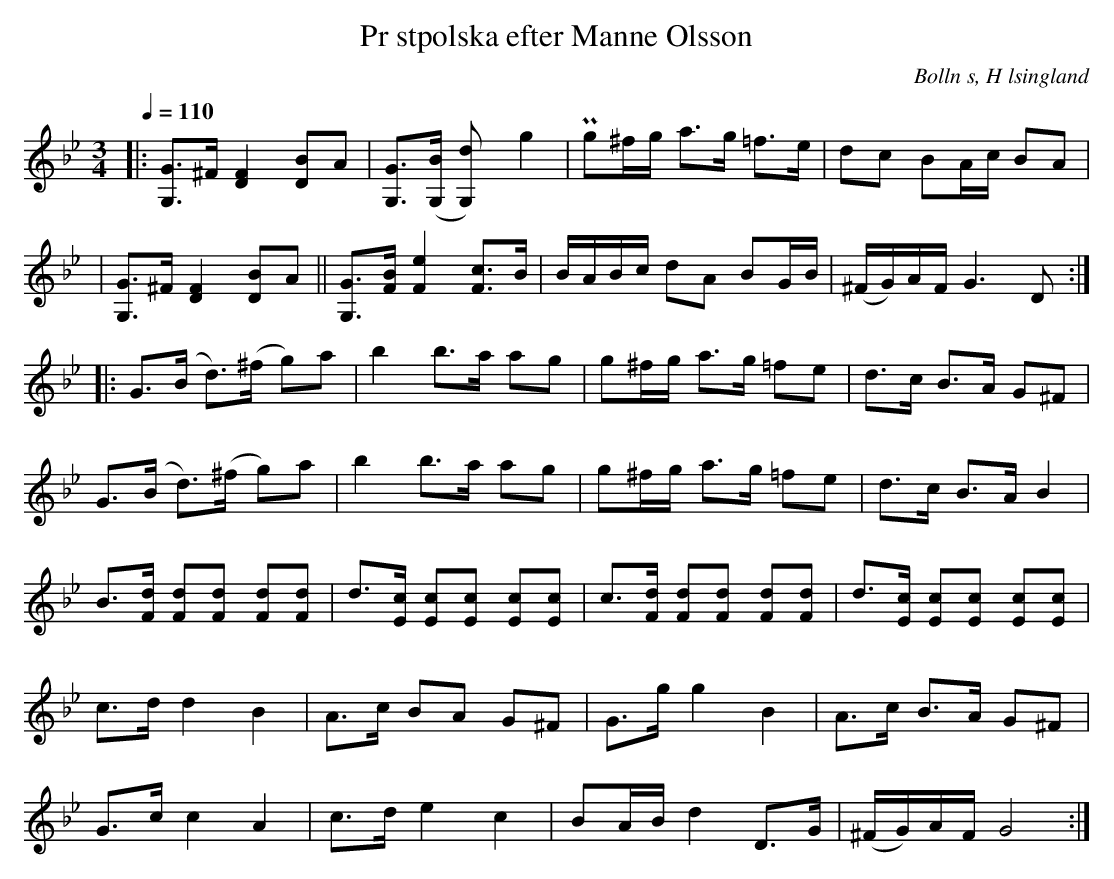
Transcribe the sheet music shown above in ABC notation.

X:1
T:Pr stpolska efter Manne Olsson
O:Bolln s, H lsingland
M:3/4
L:1/8
Q:1/4=110
K:Gm
|:[G G,]>^F [F2 D2] [D B]A| [G G,]>([B G,]   [d2 G,]) g2| Pg^f/g/ a>g =f>e | dc   BA/c/ BA  |
|[G G,]>^F [F2 D2] [D B]A|| [G G,]>[F B]     [F2 e2]       [F c]>B|B/A/B/c/  dA BG/B/  | (^F/G/)A/F/ G3 D  ::
G>(B   d>)(^f   g)a        | b2     b>a      ag         | g^f/g/ a>g =fe | d>c         B>A G^F  |
G>(B   d>)(^f   g)a        | b2     b>a      ag         | g^f/g/ a>g =fe | d>c         B>A B2   |
B>[Fd] [Fd][Fd] [Fd][Fd] | d>[Ec] [Ec][Ec] [Ec][Ec] | \
c>[Fd] [Fd][Fd] [Fd][Fd] | d>[Ec] [Ec][Ec] [Ec][Ec] |
c>d    d2       B2           | A>c    BA       G^F       | G>g    g2 B2     | A>c         B>A G^F  |
G>c    c2       A2           | c>d    e2       c2        | BA/B/  d2 D>G   | (^F/G/)A/F/ G4      :|
